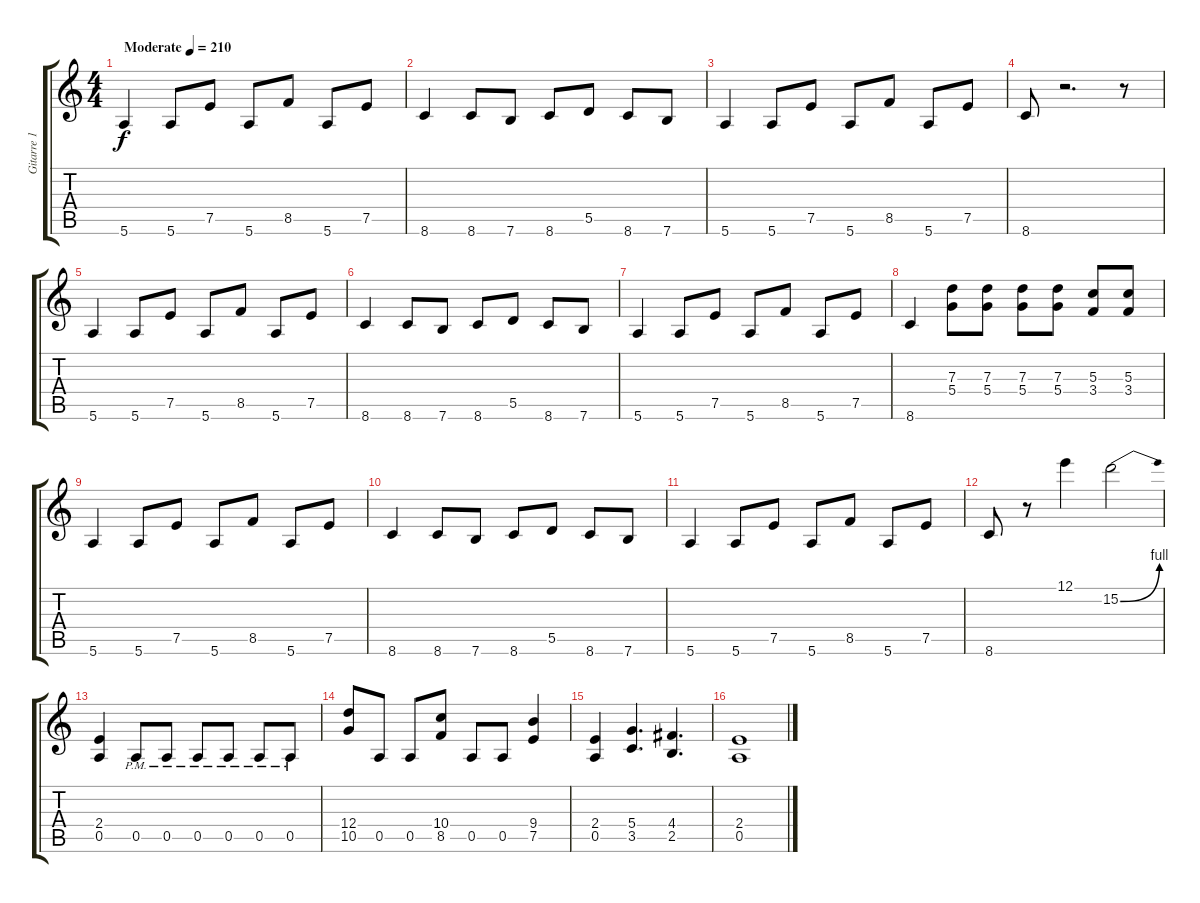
\track ("Gitarre 1" "Gitarre 1") {instrument overdrivenguitar}
\staff {score tabs}
\tuning (E4 B3 G3 D3 A2 E2) {hide}
\ts (4 4)
\tempo (210 "Moderate")
\clef g2
\ks c
5.6.4{dy f instrument overdrivenguitar} 5.6.8 7.5.8 5.6.8 8.5.8 5.6.8 7.5.8 |
8.6.4 8.6.8 7.6.8 8.6.8 5.5.8 8.6.8 7.6.8 |
5.6.4 5.6.8 7.5.8 5.6.8 8.5.8 5.6.8 7.5.8 |
8.6.8 r.2{d} r.8 |
5.6.4 5.6.8 7.5.8 5.6.8 8.5.8 5.6.8 7.5.8 |
8.6.4 8.6.8 7.6.8 8.6.8 5.5.8 8.6.8 7.6.8 |
5.6.4 5.6.8 7.5.8 5.6.8 8.5.8 5.6.8 7.5.8 |
8.6.4 (7.3 5.4).8 (7.3 5.4).8 (7.3 5.4).8 (7.3 5.4).8 (5.3 3.4).8 (5.3 3.4).8 |
5.6.4 5.6.8 7.5.8 5.6.8 8.5.8 5.6.8 7.5.8 |
8.6.4 8.6.8 7.6.8 8.6.8 5.5.8 8.6.8 7.6.8 |
5.6.4 5.6.8 7.5.8 5.6.8 8.5.8 5.6.8 7.5.8 |
8.6.8 r.8 12.1.4 15.2{be (bend 0 0 60 4)}.2 |
(2.4 0.5).4 0.5{pm}.8 0.5{pm}.8 0.5{pm}.8 0.5{pm}.8 0.5{pm}.8 0.5{pm}.8 |
(12.4 10.5).8 0.5.8 0.5.8 (10.4 8.5).8 0.5.8 0.5.8 (9.4 7.5).4 |
(2.4 0.5).4 (5.4 3.5).4{d} (4.4 2.5).4{d} |
(2.4 0.5).1
